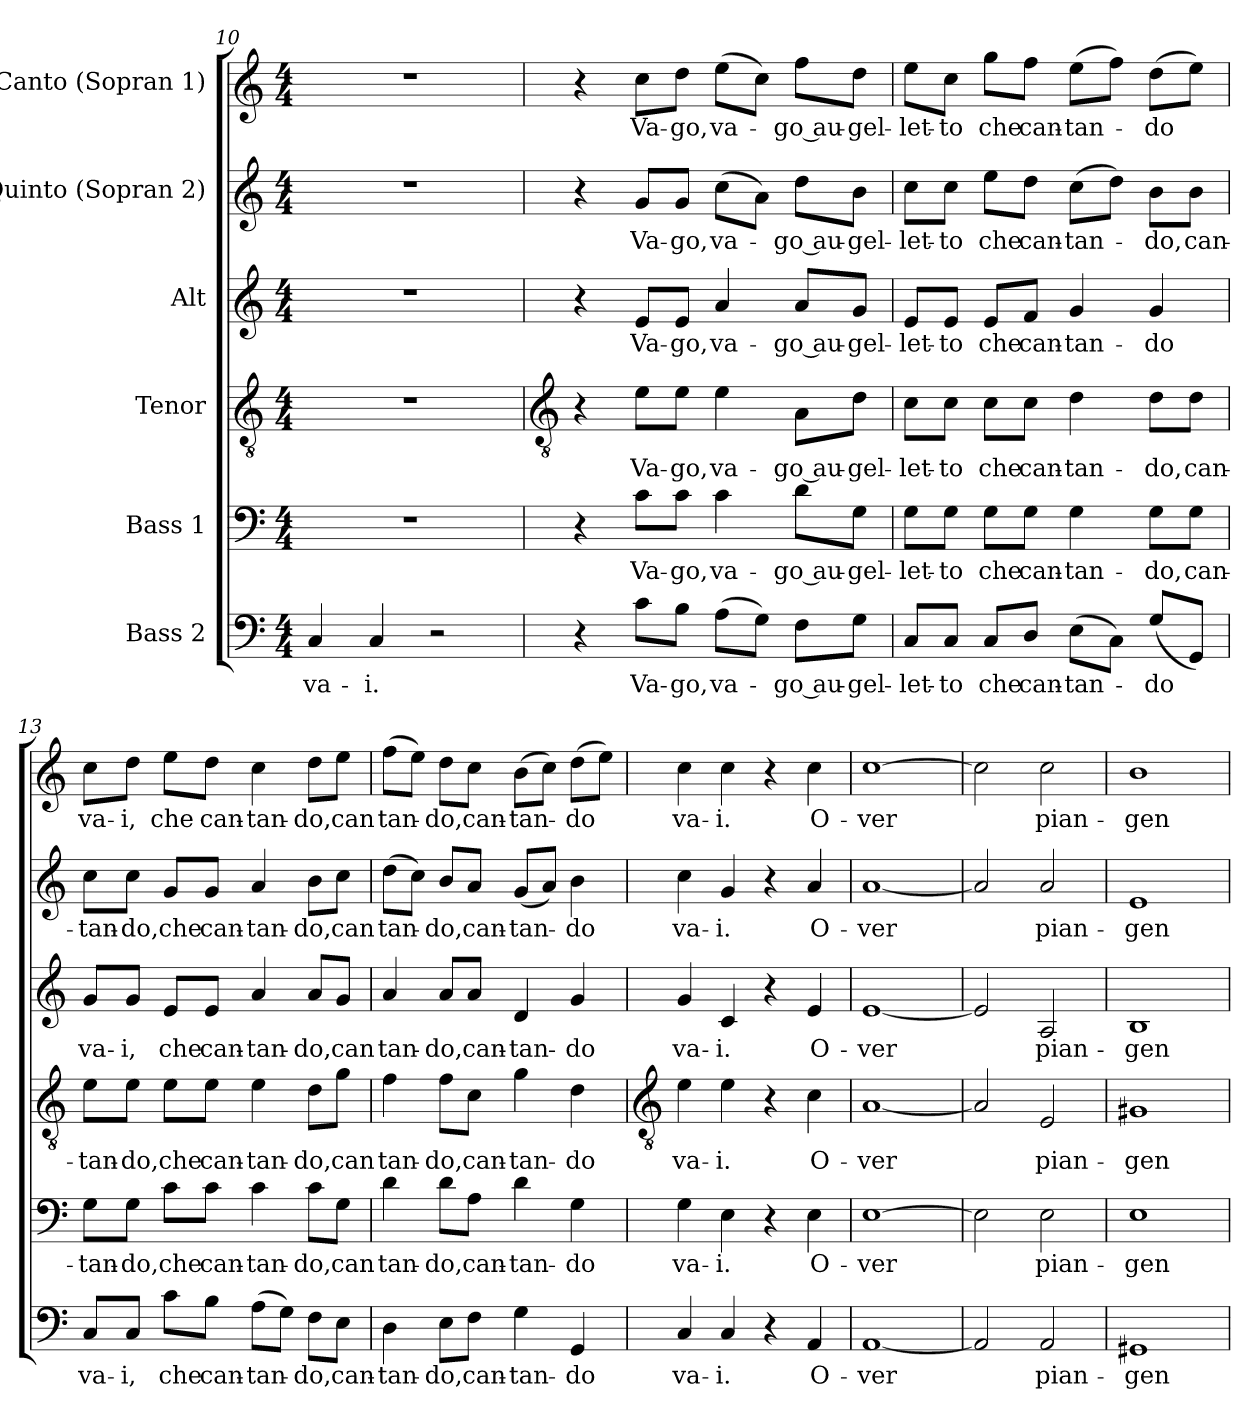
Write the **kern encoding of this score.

**kern	**text	**kern	**text	**kern	**text	**kern	**text	**kern	**text	**kern	**text
*part6	*part6	*part5	*part5	*part4	*part4	*part3	*part3	*part2	*part2	*part1	*part1
*staff6	*staff6	*staff5	*staff5	*staff4	*staff4	*staff3	*staff3	*staff2	*staff2	*staff1	*staff1
*I"Bass 2	*	*I"Bass 1	*	*I"Tenor	*	*I"Alt	*	*I"Quinto (Sopran 2)	*	*I"Canto  (Sopran 1)	*
*clefF4	*	*clefF4	*	*clefGv2	*	*clefG2	*	*clefG2	*	*clefG2	*
*k[]	*	*k[]	*	*k[]	*	*k[]	*	*k[]	*	*k[]	*
*C:	*	*C:	*	*C:	*	*C:	*	*C:	*	*C:	*
*M4/4	*	*M4/4	*	*M4/4	*	*M4/4	*	*M4/4	*	*M4/4	*
=10	=10	=10	=10	=10	=10	=10	=10	=10	=10	=10	=10
!	!LO:LY:b	!	!	!	!	!	!	!	!	!	!
4C	va-	1r	.	1r	.	1r	.	1r	.	1r	.
!	!LO:LY:b	!	!	!	!	!	!	!	!	!	!
4C	-i.	.	.	.	.	.	.	.	.	.	.
2r	.	.	.	.	.	.	.	.	.	.	.
!!LO:LB:g=z
=11	=11	=11	=11	=11	=11	=11	=11	=11	=11	=11	=11
*	*	*	*	*clefGv2	*	*	*	*	*	*	*
4r	.	4r	.	4r	.	4r	.	4r	.	4r	.
!	!LO:LY:b	!	!LO:LY:b	!	!LO:LY:b	!	!LO:LY:b	!	!LO:LY:b	!	!LO:LY:b
8c\L	Va-	8c\L	Va-	8e\L	Va-	8e/L	Va-	8g/L	Va-	8cc\L	Va-
!	!LO:LY:b	!	!LO:LY:b	!	!LO:LY:b	!	!LO:LY:b	!	!LO:LY:b	!	!LO:LY:b
8B\J	-go,	8c\J	-go,	8e\J	-go,	8e/J	-go,	8g/J	-go,	8dd\J	-go,
!	!LO:LY:b	!	!LO:LY:b	!	!LO:LY:b	!	!LO:LY:b	!	!LO:LY:b	!	!LO:LY:b
(>8A\L	va-	4c	va-	4e	va-	4a	va-	(<8cc\L	va-	(>8ee\L	va-
8G\J)	.	.	.	.	.	.	.	8a\J)	.	8cc\J)	.
!	!LO:LY:b	!	!LO:LY:b	!	!LO:LY:b	!	!LO:LY:b	!	!LO:LY:b	!	!LO:LY:b
8F\L	-go au-	8d\L	-go au-	8A\L	-go au-	8a/L	-go au-	8dd\L	-go au-	8ff\L	-go au-
!	!LO:LY:b	!	!LO:LY:b	!	!LO:LY:b	!	!LO:LY:b	!	!LO:LY:b	!	!LO:LY:b
8G\J	-gel-	8G\J	-gel-	8d\J	-gel-	8g/J	-gel-	8b\J	-gel-	8dd\J	-gel-
=12	=12	=12	=12	=12	=12	=12	=12	=12	=12	=12	=12
!	!LO:LY:b	!	!LO:LY:b	!	!LO:LY:b	!	!LO:LY:b	!	!LO:LY:b	!	!LO:LY:b
8C/L	-let-	8G\L	-let-	8c\L	-let-	8e/L	-let-	8cc\L	-let-	8ee\L	-let-
!	!LO:LY:b	!	!LO:LY:b	!	!LO:LY:b	!	!LO:LY:b	!	!LO:LY:b	!	!LO:LY:b
8C/J	-to	8G\J	-to	8c\J	-to	8e/J	-to	8cc\J	-to	8cc\J	-to
!	!LO:LY:b	!	!LO:LY:b	!	!LO:LY:b	!	!LO:LY:b	!	!LO:LY:b	!	!LO:LY:b
8C/L	che	8G\L	che	8c\L	che	8e/L	che	8ee\L	che	8gg\L	che
!	!LO:LY:b	!	!LO:LY:b	!	!LO:LY:b	!	!LO:LY:b	!	!LO:LY:b	!	!LO:LY:b
8D/J	can-	8G\J	can-	8c\J	can-	8f/J	can-	8dd\J	can-	8ff\J	can-
!	!LO:LY:b	!	!LO:LY:b	!	!LO:LY:b	!	!LO:LY:b	!	!LO:LY:b	!	!LO:LY:b
(8E\L	-tan-	4G	-tan-	4d	-tan-	4g	-tan-	(>8cc\L	-tan-	(>8ee\L	-tan-
8C\J)	.	.	.	.	.	.	.	8dd\J)	.	8ff\J)	.
!	!LO:LY:b	!	!LO:LY:b	!	!LO:LY:b	!	!LO:LY:b	!	!LO:LY:b	!	!LO:LY:b
(8G/L	-do	8G\L	-do,	8d\L	-do,	4g	-do	8b\L	-do,	(>8dd\L	-do
!	!	!	!LO:LY:b	!	!LO:LY:b	!	!	!	!LO:LY:b	!	!
8GG/J)	.	8G\J	can-	8d\J	can-	.	.	8b\J	can-	8ee\J)	.
=13	=13	=13	=13	=13	=13	=13	=13	=13	=13	=13	=13
!	!LO:LY:b	!	!LO:LY:b	!	!LO:LY:b	!	!LO:LY:b	!	!LO:LY:b	!	!LO:LY:b
8C/L	va-	8G\L	-tan-	8e\L	-tan-	8g/L	va-	8cc\L	-tan-	8cc\L	va-
!	!LO:LY:b	!	!LO:LY:b	!	!LO:LY:b	!	!LO:LY:b	!	!LO:LY:b	!	!LO:LY:b
8C/J	-i,	8G\J	-do,	8e\J	-do,	8g/J	-i,	8cc\J	-do,	8dd\J	-i,
!	!LO:LY:b	!	!LO:LY:b	!	!LO:LY:b	!	!LO:LY:b	!	!LO:LY:b	!	!LO:LY:b
8c\L	che	8c\L	che	8e\L	che	8e/L	che	8g/L	che	8ee\L	che
!	!LO:LY:b	!	!LO:LY:b	!	!LO:LY:b	!	!LO:LY:b	!	!LO:LY:b	!	!LO:LY:b
8B\J	can-	8c\J	can-	8e\J	can-	8e/J	can-	8g/J	can-	8dd\J	can-
!	!LO:LY:b	!	!LO:LY:b	!	!LO:LY:b	!	!LO:LY:b	!	!LO:LY:b	!	!LO:LY:b
(>8A\L	-tan-	4c	-tan-	4e	-tan-	4a	-tan-	4a	-tan-	4cc	-tan-
8G\J)	.	.	.	.	.	.	.	.	.	.	.
!	!LO:LY:b	!	!LO:LY:b	!	!LO:LY:b	!	!LO:LY:b	!	!LO:LY:b	!	!LO:LY:b
8F\L	-do,	8c\L	-do,	8d\L	-do,	8a/L	-do,	8b\L	-do,	8dd\L	-do,
!	!LO:LY:b	!	!LO:LY:b	!	!LO:LY:b	!	!LO:LY:b	!	!LO:LY:b	!	!LO:LY:b
8E\J	can-	8G\J	can	8g\J	can	8g/J	can	8cc\J	can	8ee\J	can
=14	=14	=14	=14	=14	=14	=14	=14	=14	=14	=14	=14
!	!LO:LY:b	!	!LO:LY:b	!	!LO:LY:b	!	!LO:LY:b	!	!LO:LY:b	!	!LO:LY:b
4D	-tan-	4d	tan-	4f	tan-	4a	tan-	(>8dd\L	tan-	(>8ff\L	tan-
.	.	.	.	.	.	.	.	8cc\J)	.	8ee\J)	.
!	!LO:LY:b	!	!LO:LY:b	!	!LO:LY:b	!	!LO:LY:b	!	!LO:LY:b	!	!LO:LY:b
8E\L	-do,	8d\L	-do,	8f\L	-do,	8a/L	-do,	8b/L	-do,	8dd\L	-do,
!	!LO:LY:b	!	!LO:LY:b	!	!LO:LY:b	!	!LO:LY:b	!	!LO:LY:b	!	!LO:LY:b
8F\J	can-	8A\J	can-	8c\J	can-	8a/J	can-	8a/J	can-	8cc\J	can-
!	!LO:LY:b	!	!LO:LY:b	!	!LO:LY:b	!	!LO:LY:b	!	!LO:LY:b	!	!LO:LY:b
4G	-tan-	4d	-tan-	4g	-tan-	4d	-tan-	(<8g/L	-tan-	(>8b\L	-tan-
.	.	.	.	.	.	.	.	8a/J)	.	8cc\J)	.
!	!LO:LY:b	!	!LO:LY:b	!	!LO:LY:b	!	!LO:LY:b	!	!LO:LY:b	!	!LO:LY:b
4GG	-do	4G	-do	4d	-do	4g	-do	4b	-do	(>8dd\L	-do
.	.	.	.	.	.	.	.	.	.	8ee\J)	.
!!LO:LB:g=z
=15	=15	=15	=15	=15	=15	=15	=15	=15	=15	=15	=15
*	*	*	*	*clefGv2	*	*	*	*	*	*	*
!	!LO:LY:b	!	!LO:LY:b	!	!LO:LY:b	!	!LO:LY:b	!	!LO:LY:b	!	!LO:LY:b
4C	va-	4G	va-	4e	va-	4g	va-	4cc	va-	4cc	va-
!	!LO:LY:b	!	!LO:LY:b	!	!LO:LY:b	!	!LO:LY:b	!	!LO:LY:b	!	!LO:LY:b
4C	-i.	4E	-i.	4e	-i.	4c	-i.	4g	-i.	4cc	-i.
4r	.	4r	.	4r	.	4r	.	4r	.	4r	.
!	!LO:LY:b	!	!LO:LY:b	!	!LO:LY:b	!	!LO:LY:b	!	!LO:LY:b	!	!LO:LY:b
4AA	O-	4E	O-	4c	O-	4e	O-	4a	O-	4cc	O-
=16	=16	=16	=16	=16	=16	=16	=16	=16	=16	=16	=16
!	!LO:LY:b	!	!LO:LY:b	!	!LO:LY:b	!	!LO:LY:b	!	!LO:LY:b	!	!LO:LY:b
[1AA	-ver	[1E	-ver	[1A	-ver	[1e	-ver	[1a	-ver	[1cc	-ver
=17	=17	=17	=17	=17	=17	=17	=17	=17	=17	=17	=17
2AA]	.	2E]	.	2A]	.	2e]	.	2a]	.	2cc]	.
!	!LO:LY:b	!	!LO:LY:b	!	!LO:LY:b	!	!LO:LY:b	!	!LO:LY:b	!	!LO:LY:b
2AA	pian-	2E	pian-	2E	pian-	2A	pian-	2a	pian-	2cc	pian-
=18	=18	=18	=18	=18	=18	=18	=18	=18	=18	=18	=18
!	!LO:LY:b	!	!LO:LY:b	!	!LO:LY:b	!	!LO:LY:b	!	!LO:LY:b	!	!LO:LY:b
1GG#X	-gen-	1E	-gen-	1G#X	-gen-	1B	-gen-	1e	-gen-	1b	-gen-
=	=	=	=	=	=	=	=	=	=	=	=
*-	*-	*-	*-	*-	*-	*-	*-	*-	*-	*-	*-
